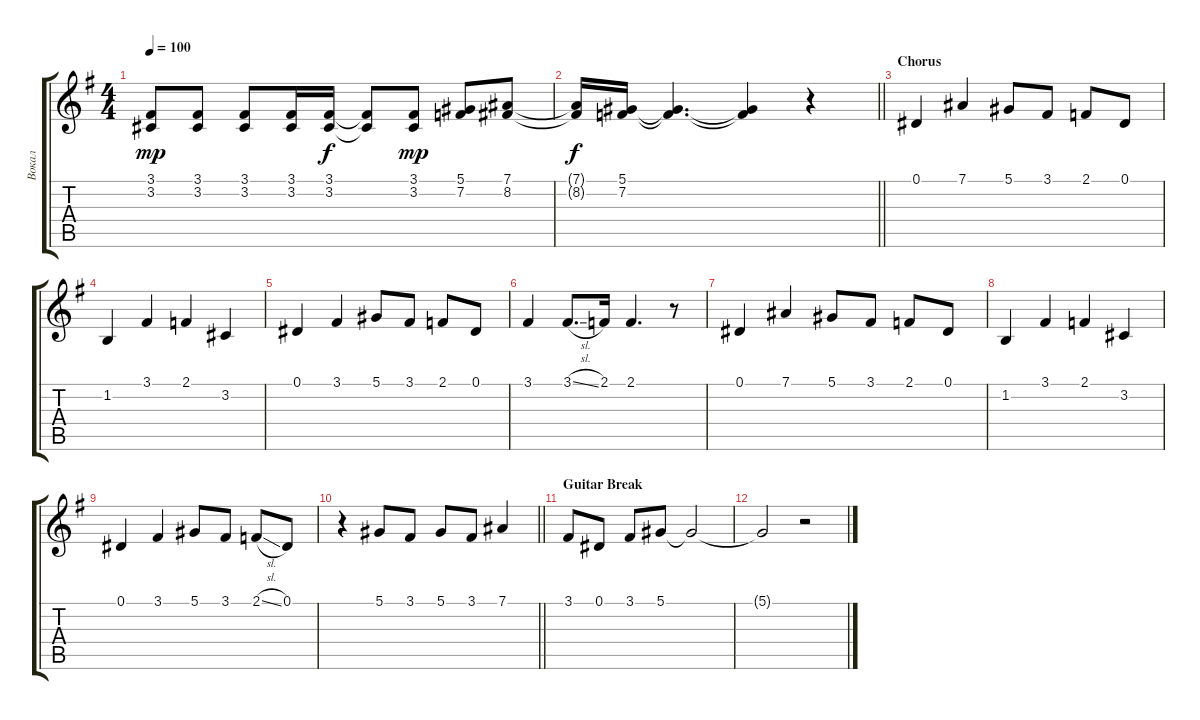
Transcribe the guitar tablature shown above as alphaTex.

\track ("Вокал" "Вокал") {instrument trumpet}
\staff {score tabs}
\tuning (Eb4 Bb3 Gb3 Db3 Ab2 Eb2) {hide}
\ts (4 4)
\tempo 100
\clef g2
\ks eminor
(3.1 3.2).8{dy mp} (3.1 3.2).8 (3.1 3.2).8 (3.1 3.2).16 (3.1 3.2).16{dy f} (3.1{t} 3.2{t}).8 (3.1 3.2).8{dy mp} (5.1 7.2).8 (7.1 8.2).8 |
\barLineRight lightlight
(7.1{t} 8.2{t}).16{dy f} (5.1 7.2).16 (5.1{t} 7.2{t}).4{d} (5.1{t} 7.2{t}).4 r.4 |
\section ("" "Chorus")
0.1.4 7.1.4 5.1.8 3.1.8 2.1.8 0.1.8 |
1.2.4 3.1.4 2.1.4 3.2.4 |
0.1.4 3.1.4 5.1.8 3.1.8 2.1.8 0.1.8 |
3.1.4 3.1{sl}.8{d} 2.1.16 2.1.4{d} r.8 |
0.1.4 7.1.4 5.1.8 3.1.8 2.1.8 0.1.8 |
1.2.4 3.1.4 2.1.4 3.2.4 |
0.1.4 3.1.4 5.1.8 3.1.8 2.1{sl}.8 0.1.8 |
\barLineRight lightlight
r.4 5.1.8 3.1.8 5.1.8 3.1.8 7.1.4 |
\section ("" "Guitar Break")
3.1.8 0.1.8 3.1.8 5.1.8 5.1{t}.2 |
5.1{t}.2 r.2
